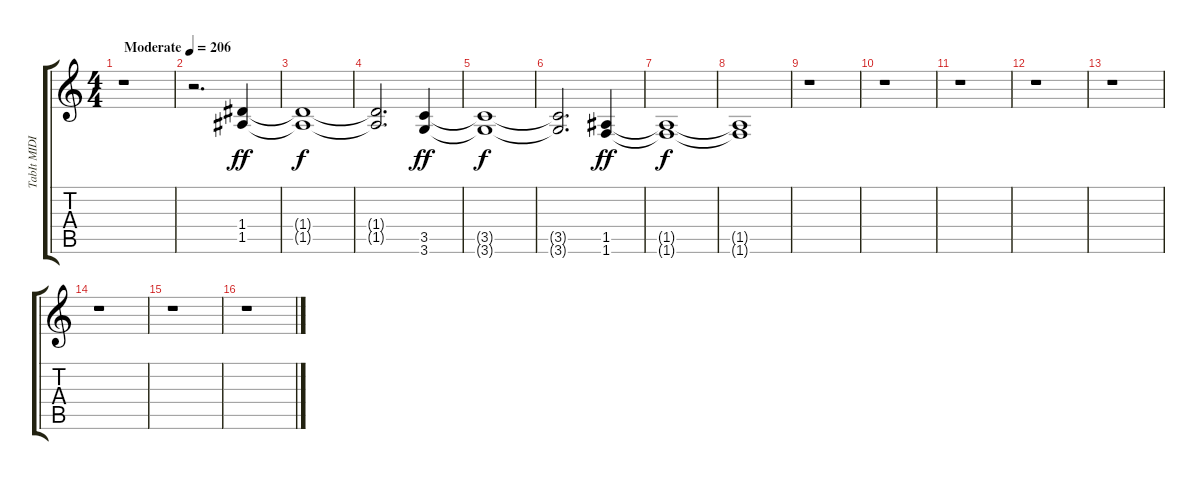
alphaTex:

\track ("TabIt MIDI - Track 4" "TabIt MIDI") {instrument distortionguitar}
\staff {score tabs}
\tuning (E4 B3 G3 D3 A2 E2) {hide}
\ts (4 4)
\tempo (206 "Moderate")
\clef g2
\ks c
r.1{dy ff instrument distortionguitar} |
r.2{d} (1.4 1.5).4 |
(1.4{t} 1.5{t}).1{dy f} |
(1.4{t} 1.5{t}).2{d} (3.5 3.6).4{dy ff} |
(3.5{t} 3.6{t}).1{dy f} |
(3.5{t} 3.6{t}).2{d} (1.5 1.6).4{dy ff} |
(1.5{t} 1.6{t}).1{dy f} |
(1.5{t} 1.6{t}).1 |
r.1 |
r.1 |
r.1 |
r.1 |
r.1 |
r.1 |
r.1 |
r.1
